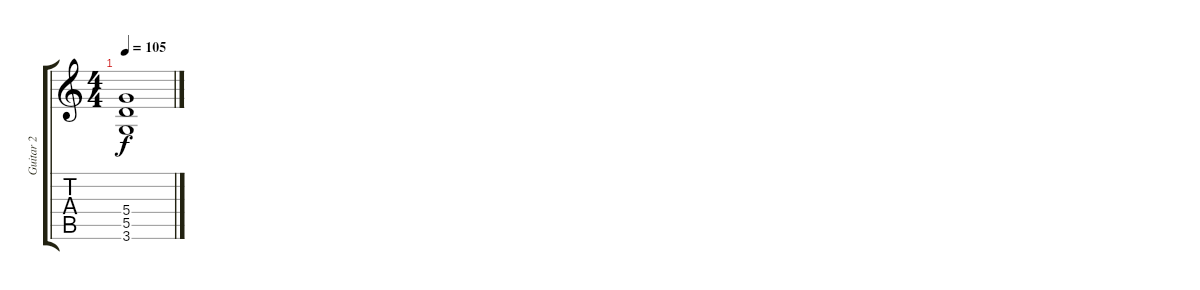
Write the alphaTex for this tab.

\track ("Guitar 2" "Guitar 2") {instrument distortionguitar}
\staff {score tabs}
\tuning (E4 B3 G3 D3 A2 E2) {hide}
\ts (4 4)
\tempo 105
\clef g2
\ks c
(5.4{t} 5.5{t} 3.6{t}).1{dy f}
